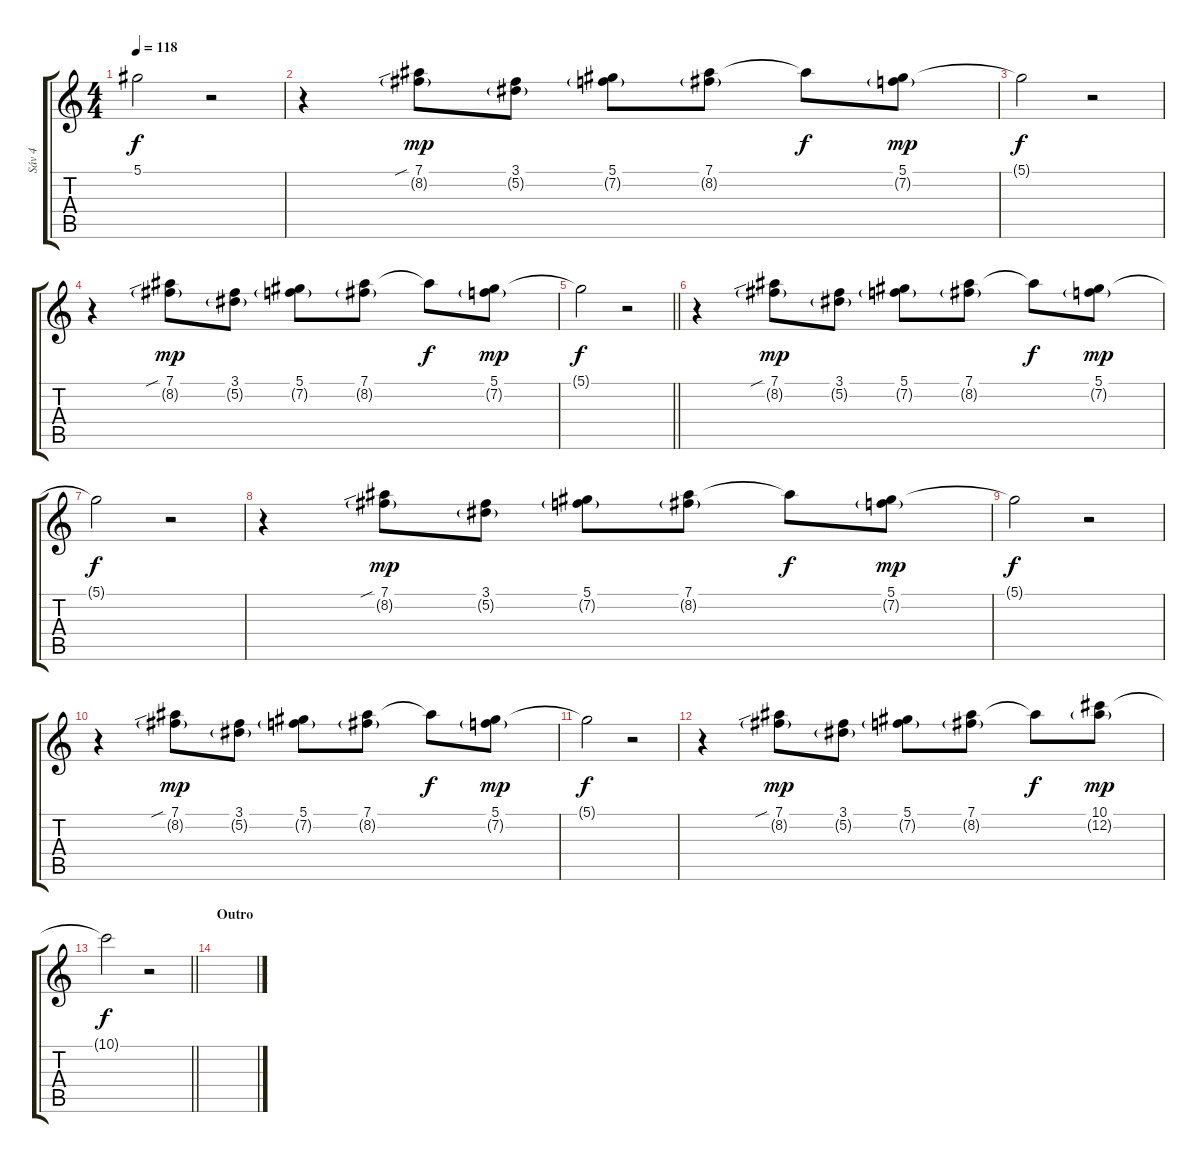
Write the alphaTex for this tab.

\track ("Sáv 4" "Sáv 4") {instrument distortionguitar}
\staff {score tabs}
\tuning (Eb4 Bb3 Gb3 Db3 Ab2 Db2) {hide}
\ts (4 4)
\tempo 118
\clef g2
\ks c
5.1{t}.2{dy f} r.2 |
r.4 (7.1{sib} 8.2{g}).8{dy mp} (3.1 5.2{g}).8 (5.1 7.2{g}).8 (7.1 8.2{g}).8 7.1{t}.8{dy f} (5.1 7.2{g}).8{dy mp} |
5.1{t}.2{dy f} r.2 |
r.4 (7.1{sib} 8.2{g}).8{dy mp} (3.1 5.2{g}).8 (5.1 7.2{g}).8 (7.1 8.2{g}).8 7.1{t}.8{dy f} (5.1 7.2{g}).8{dy mp} |
\barLineRight lightlight
5.1{t}.2{dy f} r.2 |
r.4 (7.1{sib} 8.2{g}).8{dy mp} (3.1 5.2{g}).8 (5.1 7.2{g}).8 (7.1 8.2{g}).8 7.1{t}.8{dy f} (5.1 7.2{g}).8{dy mp} |
5.1{t}.2{dy f} r.2 |
r.4 (7.1{sib} 8.2{g}).8{dy mp} (3.1 5.2{g}).8 (5.1 7.2{g}).8 (7.1 8.2{g}).8 7.1{t}.8{dy f} (5.1 7.2{g}).8{dy mp} |
5.1{t}.2{dy f} r.2 |
r.4 (7.1{sib} 8.2{g}).8{dy mp} (3.1 5.2{g}).8 (5.1 7.2{g}).8 (7.1 8.2{g}).8 7.1{t}.8{dy f} (5.1 7.2{g}).8{dy mp} |
5.1{t}.2{dy f} r.2 |
r.4 (7.1{sib} 8.2{g}).8{dy mp} (3.1 5.2{g}).8 (5.1 7.2{g}).8 (7.1 8.2{g}).8 7.1{t}.8{dy f} (10.1 12.2{g}).8{dy mp} |
\barLineRight lightlight
10.1{t}.2{dy f} r.2 |
\section ("" "Outro")
